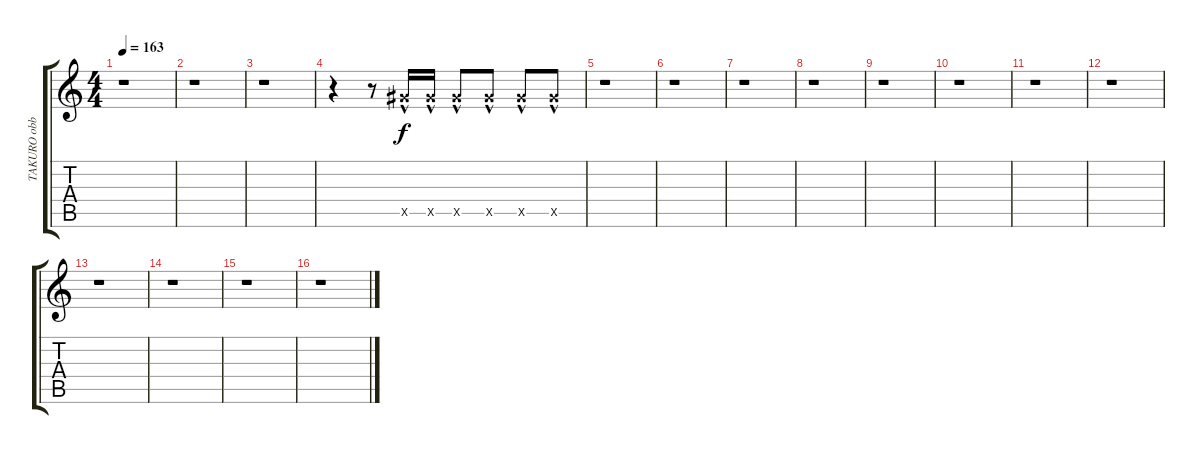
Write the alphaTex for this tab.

\track ("TAKURO obbligato2" "TAKURO obb") {instrument distortionguitar}
\staff {score tabs}
\tuning (E4 B3 G3 D3 A2 E2) {hide}
\ts (4 4)
\tempo 163
\clef g2
\ks c
r.1{dy f} |
r.1 |
r.1 |
r.4 r.8 11.5{hac x}.16 11.5{hac x}.16 11.5{hac x}.8 11.5{hac x}.8 11.5{hac x}.8 11.5{hac x}.8 |
r.1 |
r.1 |
r.1 |
r.1 |
r.1 |
r.1 |
r.1 |
r.1 |
r.1 |
r.1 |
r.1 |
r.1
